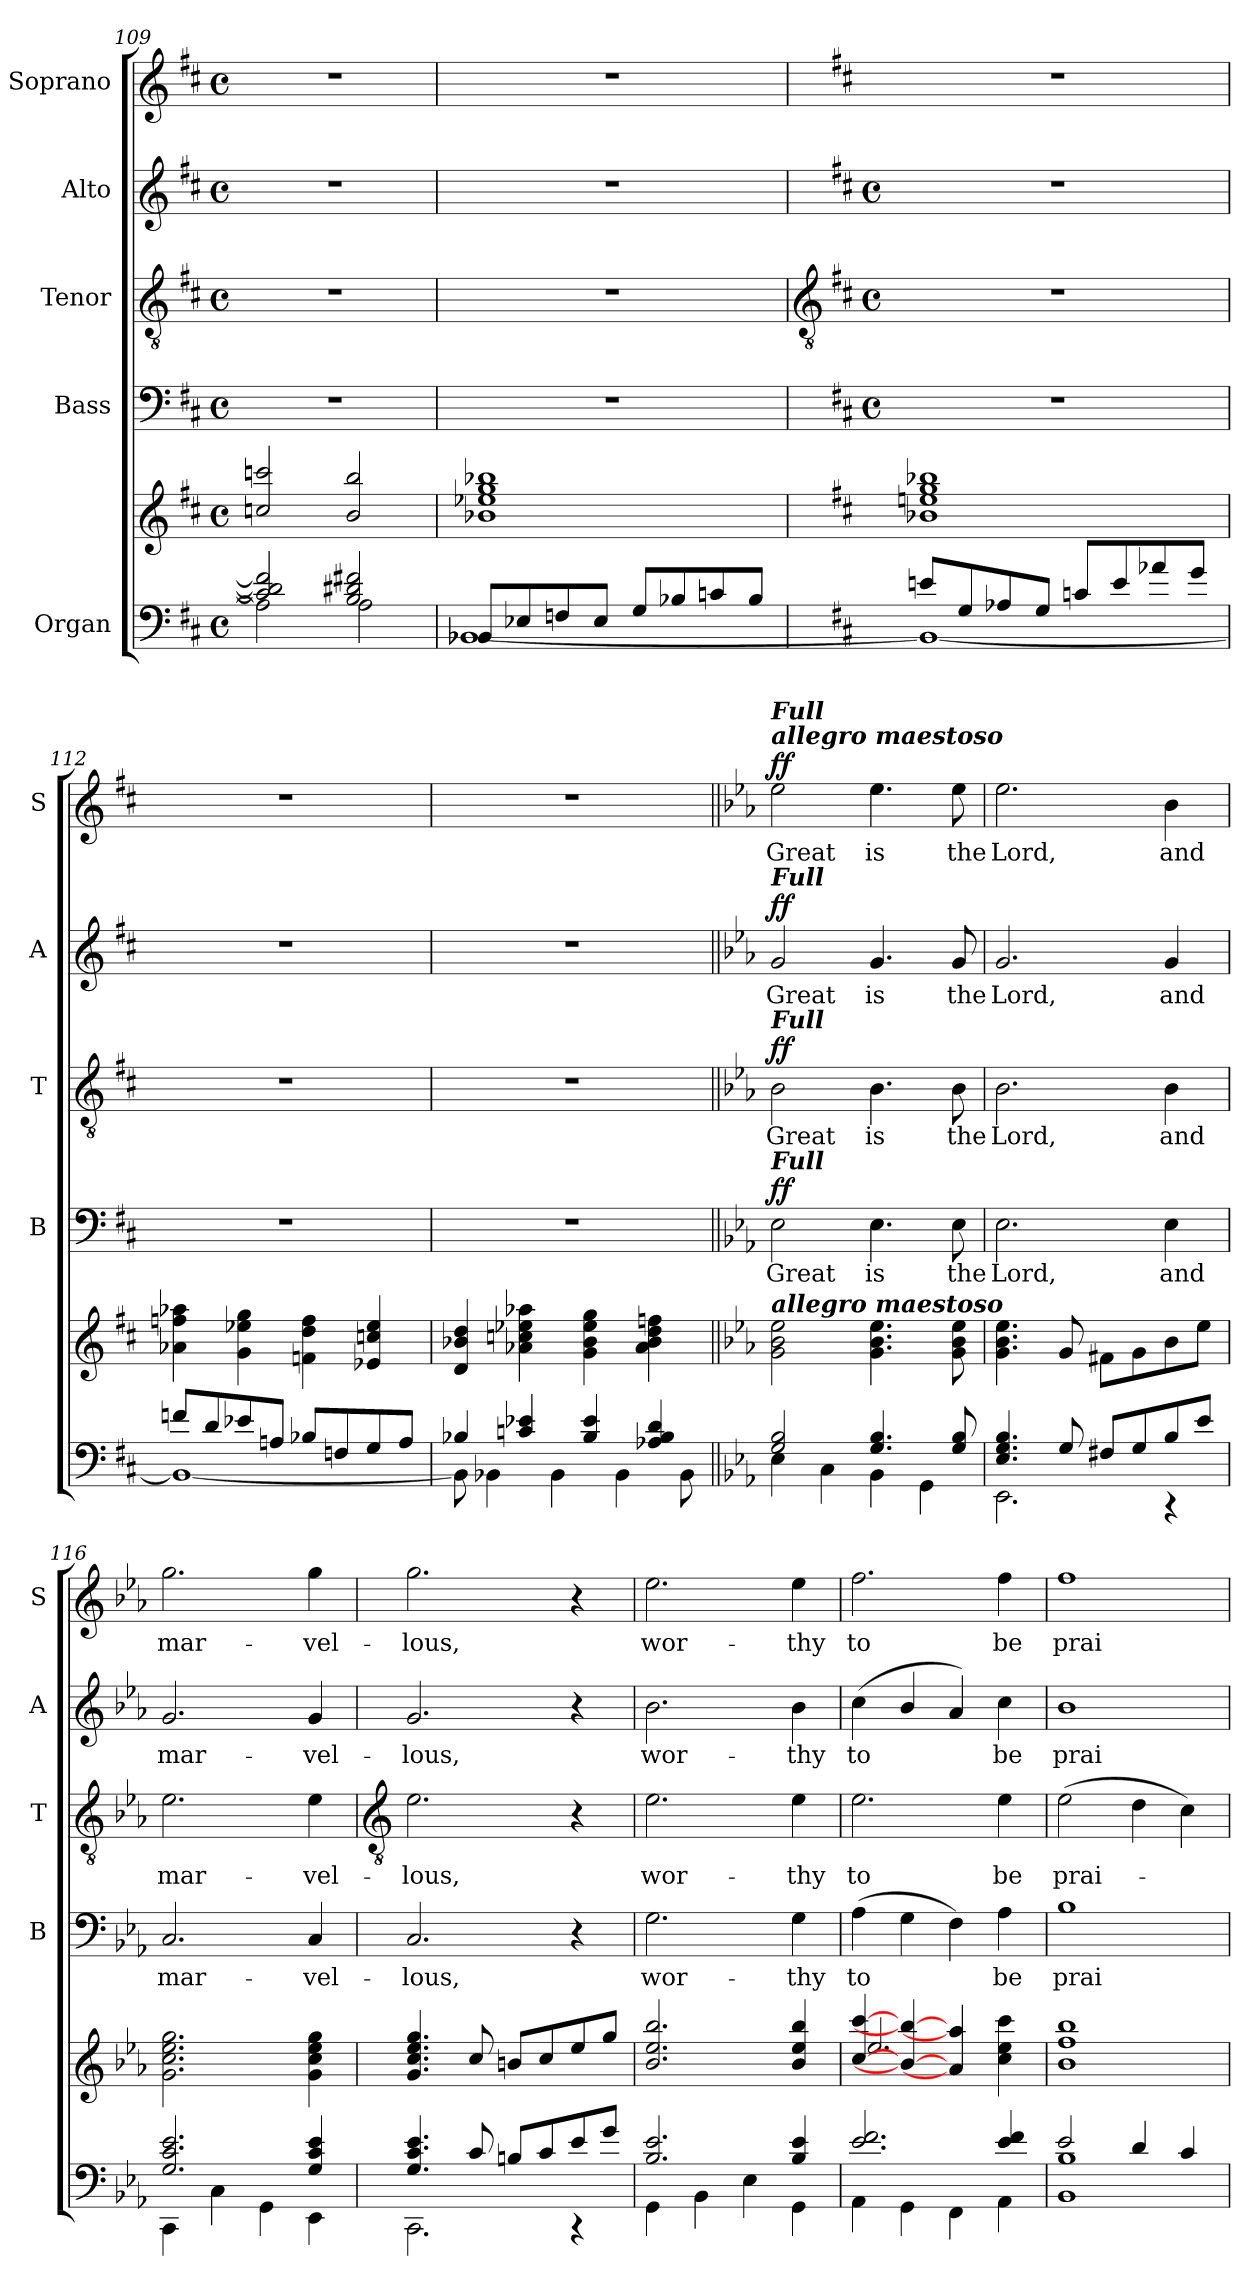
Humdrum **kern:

**kern	**kern	**kern	**text	**dynam	**kern	**text	**dynam	**kern	**text	**dynam	**kern	**text	**dynam
*part5	*part5	*part4	*part4	*part4	*part3	*part3	*part3	*part2	*part2	*part2	*part1	*part1	*part1
*staff6	*staff5	*staff4	*staff4	*staff4	*staff3	*staff3	*staff3	*staff2	*staff2	*staff2	*staff1	*staff1	*staff1
*I"Organ	*	*I"Bass	*	*	*I"Tenor	*	*	*I"Alto	*	*	*I"Soprano	*	*
*	*	*I'B	*	*	*I'T	*	*	*I'A	*	*	*I'S	*	*
*clefF4	*clefG2	*clefF4	*	*	*clefGv2	*	*	*clefG2	*	*	*clefG2	*	*
*k[f#c#]	*k[f#c#]	*k[f#c#]	*	*	*k[f#c#]	*	*	*k[f#c#]	*	*	*k[f#c#]	*	*
*D:	*D:	*D:	*	*	*D:	*	*	*D:	*	*	*D:	*	*
*M4/4	*M4/4	*M4/4	*	*	*M4/4	*	*	*M4/4	*	*	*M4/4	*	*
*met(c)	*met(c)	*met(c)	*	*	*met(c)	*	*	*met(c)	*	*	*met(c)	*	*
=109	=109	=109	=109	=109	=109	=109	=109	=109	=109	=109	=109	=109	=109
*^	*^	*	*	*	*	*	*	*	*	*	*	*	*
2c/] 2d#/] 2f#/]	2A\]	2ccn 2cccn	1ryy	1r	.	.	1r	.	.	1r	.	.	1r	.	.
2B/ 2d#/ 2f#X/	2A\	2b 2bb	.	.	.	.	.	.	.	.	.	.	.	.	.
=110	=110	=110	=110	=110	=110	=110	=110	=110	=110	=110	=110	=110	=110	=110	=110
8BB-X/L	[1BB-\	1b-X 1ee-X 1gg 1bb-X	1ryy	1r	.	.	1r	.	.	1r	.	.	1r	.	.
8E-X/	.	.	.	.	.	.	.	.	.	.	.	.	.	.	.
8Fn/	.	.	.	.	.	.	.	.	.	.	.	.	.	.	.
8E-/J	.	.	.	.	.	.	.	.	.	.	.	.	.	.	.
8G/L	.	.	.	.	.	.	.	.	.	.	.	.	.	.	.
8B-X/	.	.	.	.	.	.	.	.	.	.	.	.	.	.	.
8cn/	.	.	.	.	.	.	.	.	.	.	.	.	.	.	.
8B-/J	.	.	.	.	.	.	.	.	.	.	.	.	.	.	.
*	*	*v	*v	*	*	*	*	*	*	*	*	*	*	*	*
!!LO:LB:g=z
=111	=111	=111	=111	=111	=111	=111	=111	=111	=111	=111	=111	=111	=111	=111
*	*	*	*	*	*	*clefGv2	*	*	*	*	*	*	*	*
*	*	*	*k[f#c#]	*	*	*k[f#c#]	*	*	*k[f#c#]	*	*	*	*	*
*	*	*	*D:	*	*	*D:	*	*	*D:	*	*	*	*	*
*	*	*	*M4/4	*	*	*M4/4	*	*	*M4/4	*	*	*	*	*
*	*	*	*met(c)	*	*	*met(c)	*	*	*met(c)	*	*	*	*	*
8en/L	1BB-\_	1b-X 1een 1gg 1bb-X	1r	.	.	1r	.	.	1r	.	.	1r	.	.
8G/	.	.	.	.	.	.	.	.	.	.	.	.	.	.
8A-X/	.	.	.	.	.	.	.	.	.	.	.	.	.	.
8G/J	.	.	.	.	.	.	.	.	.	.	.	.	.	.
8cn/L	.	.	.	.	.	.	.	.	.	.	.	.	.	.
8e/	.	.	.	.	.	.	.	.	.	.	.	.	.	.
8a-X/	.	.	.	.	.	.	.	.	.	.	.	.	.	.
8g/J	.	.	.	.	.	.	.	.	.	.	.	.	.	.
=112	=112	=112	=112	=112	=112	=112	=112	=112	=112	=112	=112	=112	=112	=112
8fn/L	1BB-\_	4a-X 4ffn 4aa-X	1r	.	.	1r	.	.	1r	.	.	1r	.	.
8d/	.	.	.	.	.	.	.	.	.	.	.	.	.	.
8e-X/	.	4g 4ee-X 4gg	.	.	.	.	.	.	.	.	.	.	.	.
8An/J	.	.	.	.	.	.	.	.	.	.	.	.	.	.
8B-X/L	.	4fn 4dd 4ff	.	.	.	.	.	.	.	.	.	.	.	.
8Fn/	.	.	.	.	.	.	.	.	.	.	.	.	.	.
8G/	.	4e-X 4ccn 4ee-	.	.	.	.	.	.	.	.	.	.	.	.
8A/J	.	.	.	.	.	.	.	.	.	.	.	.	.	.
=113	=113	=113	=113	=113	=113	=113	=113	=113	=113	=113	=113	=113	=113	=113
4B-X/	8BB-\]	4d 4b-X 4dd	1r	.	.	1r	.	.	1r	.	.	1r	.	.
.	4BB-\	.	.	.	.	.	.	.	.	.	.	.	.	.
4cn/ 4e-X/	.	4a-X 4ccn 4ee-X 4aa-X	.	.	.	.	.	.	.	.	.	.	.	.
.	4BB-\	.	.	.	.	.	.	.	.	.	.	.	.	.
4B-/ 4e-/	.	4g 4b- 4ee- 4gg	.	.	.	.	.	.	.	.	.	.	.	.
.	4BB-\	.	.	.	.	.	.	.	.	.	.	.	.	.
4A-X/ 4B-/ 4d/	.	4a- 4b- 4dd 4ffn	.	.	.	.	.	.	.	.	.	.	.	.
.	8BB-\	.	.	.	.	.	.	.	.	.	.	.	.	.
=114||	=114||	=114||	=114||	=114||	=114||	=114||	=114||	=114||	=114||	=114||	=114||	=114||	=114||	=114||
*k[b-e-a-]	*	*k[b-e-a-]	*k[b-e-a-]	*	*	*k[b-e-a-]	*	*	*k[b-e-a-]	*	*	*k[b-e-a-]	*	*
*E-:	*	*E-:	*E-:	*	*	*E-:	*	*	*E-:	*	*	*E-:	*	*
*	*	*MM126	*	*	*	*	*	*	*	*	*	*	*	*
!	!	!	!	!	!	!	!	!	!	!	!	!LO:TX:a:Bi:t=allegro maestoso	!	!
!	!	!	!	!	!	!	!	!	!	!	!	!LO:TX:a:Bi:t=Full	!	!
!	!	!	!	!	!	!	!	!	!LO:TX:a:Bi:t=Full	!	!	!	!	!
!	!	!	!	!	!	!LO:TX:a:Bi:t=Full	!	!	!	!	!	!	!	!
!	!	!	!LO:TX:a:Bi:t=Full	!	!	!	!	!	!	!	!	!	!	!
!	!	!LO:TX:a:Bi:t=allegro maestoso	!	!	!	!	!	!	!	!	!	!	!	!
!	!	!	!	!LO:LY:b	!LO:DY:b	!	!LO:LY:b	!LO:DY:b	!	!LO:LY:b	!LO:DY:b	!	!LO:LY:b	!LO:DY:b
2G/ 2B-/	4E-\	2g 2b- 2ee-	2E-	Great	ff	2B-	Great	ff	2g	Great	ff	2ee-	Great	ff
.	4C\	.	.	.	.	.	.	.	.	.	.	.	.	.
!	!	!	!	!LO:LY:b	!	!	!LO:LY:b	!	!	!LO:LY:b	!	!	!LO:LY:b	!
4.G/ 4.B-/	4BB-\	4.g 4.b- 4.ee-	4.E-	is	.	4.B-	is	.	4.g	is	.	4.ee-	is	.
.	4GG\	.	.	.	.	.	.	.	.	.	.	.	.	.
!	!	!	!	!LO:LY:b	!	!	!LO:LY:b	!	!	!LO:LY:b	!	!	!LO:LY:b	!
8G/ 8B-/	.	8g 8b- 8ee-	8E-	the	.	8B-	the	.	8g	the	.	8ee-	the	.
=115	=115	=115	=115	=115	=115	=115	=115	=115	=115	=115	=115	=115	=115	=115
!	!	!	!	!LO:LY:b	!	!	!LO:LY:b	!	!	!LO:LY:b	!	!	!LO:LY:b	!
4.E-/ 4.G/ 4.B-/	2.EE-\	4.g 4.b- 4.ee-	2.E-	Lord,	.	2.B-	Lord,	.	2.g	Lord,	.	2.ee-	Lord,	.
8G/	.	8g	.	.	.	.	.	.	.	.	.	.	.	.
8F#X/L	.	8f#XL	.	.	.	.	.	.	.	.	.	.	.	.
8G/	.	8g	.	.	.	.	.	.	.	.	.	.	.	.
!	!	!	!	!LO:LY:b	!	!	!LO:LY:b	!	!	!LO:LY:b	!	!	!LO:LY:b	!
8B-/	4r	8b-	4E-	and	.	4B-	and	.	4g	and	.	4b-	and	.
8e-/J	.	8ee-J	.	.	.	.	.	.	.	.	.	.	.	.
=116	=116	=116	=116	=116	=116	=116	=116	=116	=116	=116	=116	=116	=116	=116
!	!	!	!	!LO:LY:b	!	!	!LO:LY:b	!	!	!LO:LY:b	!	!	!LO:LY:b	!
2.G/ 2.c/ 2.e-/	4CC\	2.g 2.cc 2.ee- 2.gg	2.C	mar-	.	2.e-	mar-	.	2.g	mar-	.	2.gg	mar-	.
.	4C\	.	.	.	.	.	.	.	.	.	.	.	.	.
.	4GG\	.	.	.	.	.	.	.	.	.	.	.	.	.
!	!	!	!	!LO:LY:b	!	!	!LO:LY:b	!	!	!LO:LY:b	!	!	!LO:LY:b	!
4G/ 4c/ 4e-/	4EE-\	4g 4cc 4ee- 4gg	4C	-vel-	.	4e-	-vel-	.	4g	-vel-	.	4gg	-vel-	.
!!LO:LB:g=z
=117	=117	=117	=117	=117	=117	=117	=117	=117	=117	=117	=117	=117	=117	=117
*	*	*	*	*	*	*clefGv2	*	*	*	*	*	*	*	*
*	*	*^	*	*	*	*	*	*	*	*	*	*	*	*
!	!	!	!	!	!LO:LY:b	!	!	!LO:LY:b	!	!	!LO:LY:b	!	!	!LO:LY:b	!
4.G/ 4.c/ 4.e-/	2.CC\	4.g 4.cc 4.ee- 4.gg	1ryy	2.C	-lous,	.	2.e-	-lous,	.	2.g	-lous,	.	2.gg	-lous,	.
8c/	.	8cc	.	.	.	.	.	.	.	.	.	.	.	.	.
8Bn/L	.	8bnL	.	.	.	.	.	.	.	.	.	.	.	.	.
8c/	.	8cc	.	.	.	.	.	.	.	.	.	.	.	.	.
8e-/	4r	8ee-	.	4r	.	.	4r	.	.	4r	.	.	4r	.	.
8g/J	.	8ggJ	.	.	.	.	.	.	.	.	.	.	.	.	.
=118	=118	=118	=118	=118	=118	=118	=118	=118	=118	=118	=118	=118	=118	=118	=118
!	!	!	!	!	!LO:LY:b	!	!	!LO:LY:b	!	!	!LO:LY:b	!	!	!LO:LY:b	!
2.B-/ 2.e-/	4GG\	2.b- 2.ee- 2.bb-	1ryy	2.G	wor-	.	2.e-	wor-	.	2.b-	wor-	.	2.ee-	wor-	.
.	4BB-\	.	.	.	.	.	.	.	.	.	.	.	.	.	.
.	4E-\	.	.	.	.	.	.	.	.	.	.	.	.	.	.
!	!	!	!	!	!LO:LY:b	!	!	!LO:LY:b	!	!	!LO:LY:b	!	!	!LO:LY:b	!
4B-/ 4e-/	4GG\	4b- 4ee- 4bb-	.	4G	-thy	.	4e-	-thy	.	4b-	-thy	.	4ee-	-thy	.
=119	=119	=119	=119	=119	=119	=119	=119	=119	=119	=119	=119	=119	=119	=119	=119
!	!	!	!	!	!LO:LY:b	!	!	!LO:LY:b	!	!	!LO:LY:b	!	!	!LO:LY:b	!
2.e-/ 2.f/	4AA-\	[4cc [4ccc	2.ee-/	(>4A-	to	.	2.e-	to	.	(<4cc	to	.	2.ff	to	.
.	4GG\	4b-_ 4bb-_	.	4G	.	.	.	.	.	4b-/	.	.	.	.	.
.	4FF\	4a-] 4aa-]	.	4F)	.	.	.	.	.	4a-)	.	.	.	.	.
!	!	!	!	!	!LO:LY:b	!	!	!LO:LY:b	!	!	!LO:LY:b	!	!	!LO:LY:b	!
4e-/ 4f/	4AA-\	4cc 4ee- 4ccc	4ryy	4A-	be	.	4e-	be	.	4cc	be	.	4ff	be	.
=120	=120	=120	=120	=120	=120	=120	=120	=120	=120	=120	=120	=120	=120	=120	=120
!	!	!	!	!	!LO:LY:b	!	!	!LO:LY:b	!	!	!LO:LY:b	!	!	!LO:LY:b	!
2e-/	1BB-\ 1B-\	1b- 1ff 1bb-	1ryy	1B-	prai-	.	(>2e-	prai-	.	1b-	prai-	.	1ff	prai-	.
4d/	.	.	.	.	.	.	4d	.	.	.	.	.	.	.	.
4c/	.	.	.	.	.	.	4c)	.	.	.	.	.	.	.	.
*v	*v	*	*	*	*	*	*	*	*	*	*	*	*	*	*
*	*v	*v	*	*	*	*	*	*	*	*	*	*	*	*
=	=	=	=	=	=	=	=	=	=	=	=	=	=
*-	*-	*-	*-	*-	*-	*-	*-	*-	*-	*-	*-	*-	*-
